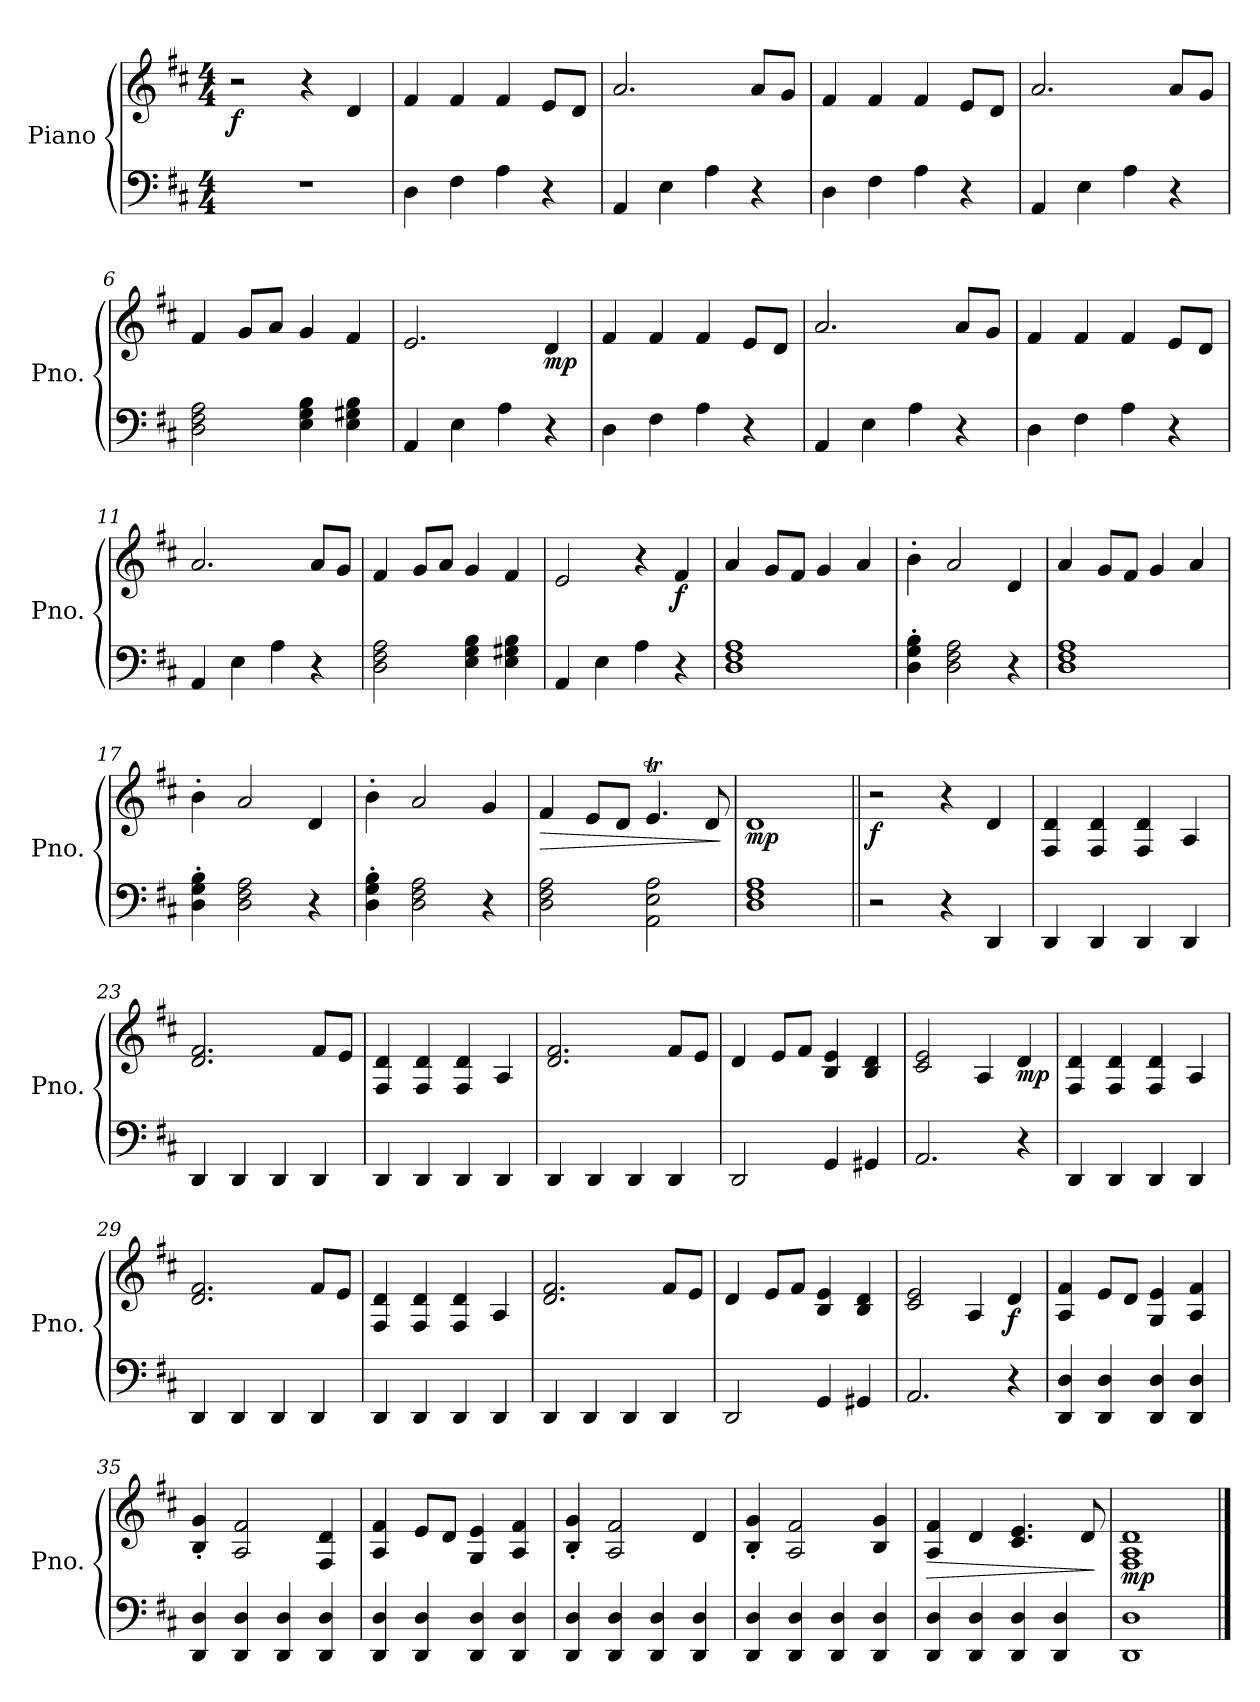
**kern	**kern	**dynam
*part1	*part1	*part1
*staff2	*staff1	*staff1/2
*I"Piano	*	*
*I'Pno.	*	*
*clefF4	*clefG2	*
*k[f#c#]	*k[f#c#]	*
*M4/4	*M4/4	*
*MM150	*MM150	*
=1	=1	=1
!	!	!LO:DY:b
1r	2r	f
.	4r	.
.	4d/	.
=2	=2	=2
4D\	4f#/	.
4F#\	4f#/	.
4A\	4f#/	.
4r	8e/L	.
.	8d/J	.
=3	=3	=3
4AA/	2.a/	.
4E\	.	.
4A\	.	.
4r	8a/L	.
.	8g/J	.
=4	=4	=4
4D\	4f#/	.
4F#\	4f#/	.
4A\	4f#/	.
4r	8e/L	.
.	8d/J	.
=5	=5	=5
4AA/	2.a/	.
4E\	.	.
4A\	.	.
4r	8a/L	.
.	8g/J	.
!!LO:LB:g=z
=6	=6	=6
2D\ 2F#\ 2A\	4f#/	.
.	8g/L	.
.	8a/J	.
4E\ 4G\ 4B\	4g/	.
4E\ 4G#X\ 4B\	4f#/	.
=7	=7	=7
4AA/	2.e/	.
4E\	.	.
4A\	.	.
!	!	!LO:DY:b
4r	4d/	mp
=8	=8	=8
4D\	4f#/	.
4F#\	4f#/	.
4A\	4f#/	.
4r	8e/L	.
.	8d/J	.
=9	=9	=9
4AA/	2.a/	.
4E\	.	.
4A\	.	.
4r	8a/L	.
.	8g/J	.
=10	=10	=10
4D\	4f#/	.
4F#\	4f#/	.
4A\	4f#/	.
4r	8e/L	.
.	8d/J	.
!!LO:LB:g=z
=11	=11	=11
4AA/	2.a/	.
4E\	.	.
4A\	.	.
4r	8a/L	.
.	8g/J	.
=12	=12	=12
2D\ 2F#\ 2A\	4f#/	.
.	8g/L	.
.	8a/J	.
4E\ 4G\ 4B\	4g/	.
4E\ 4G#X\ 4B\	4f#/	.
=13	=13	=13
4AA/	2e/	.
4E\	.	.
4A\	4r	.
!	!	!LO:DY:b
4r	4f#/	f
=14	=14	=14
1D 1F# 1A	4a/	.
.	8g/L	.
.	8f#/J	.
.	4g/	.
.	4a/	.
=15	=15	=15
4D\' 4G\' 4B\'	4b'\	.
2D\ 2F#\ 2A\	2a/	.
4r	4d/	.
!!LO:LB:g=z
=16	=16	=16
1D 1F# 1A	4a/	.
.	8g/L	.
.	8f#/J	.
.	4g/	.
.	4a/	.
=17	=17	=17
4D\' 4G\' 4B\'	4b'\	.
2D\ 2F#\ 2A\	2a/	.
4r	4d/	.
=18	=18	=18
4D\' 4G\' 4B\'	4b'\	.
2D\ 2F#\ 2A\	2a/	.
4r	4g/	.
=19	=19	=19
!	!	!LO:HP:b
2D\ 2F#\ 2A\	4f#/	>
.	8e/L	.
.	8d/J	.
2AA\ 2E\ 2A\	4.eT/	.
.	8dTTT/	.
.	.	]
=20	=20	=20
!	!	!LO:DY:b
1D 1F# 1A	1d	mp
!!LO:PB:g=z
=21||	=21||	=21||
!	!	!LO:DY:b
2r	2r	f
4r	4r	.
4DD/	4d/	.
=22	=22	=22
4DD/	4F#/ 4d/	.
4DD/	4F#/ 4d/	.
4DD/	4F#/ 4d/	.
4DD/	4A/	.
=23	=23	=23
4DD/	2.d/ 2.f#/	.
4DD/	.	.
4DD/	.	.
4DD/	8f#/L	.
.	8e/J	.
=24	=24	=24
4DD/	4F#/ 4d/	.
4DD/	4F#/ 4d/	.
4DD/	4F#/ 4d/	.
4DD/	4A/	.
=25	=25	=25
4DD/	2.d/ 2.f#/	.
4DD/	.	.
4DD/	.	.
4DD/	8f#/L	.
.	8e/J	.
!!LO:LB:g=z
=26	=26	=26
2DD/	4d/	.
.	8e/L	.
.	8f#/J	.
4GG/	4B/ 4e/	.
4GG#X/	4B/ 4d/	.
=27	=27	=27
2.AA/	2c#/ 2e/	.
.	4A/	.
!	!	!LO:DY:b
4r	4d/	mp
=28	=28	=28
4DD/	4F#/ 4d/	.
4DD/	4F#/ 4d/	.
4DD/	4F#/ 4d/	.
4DD/	4A/	.
=29	=29	=29
4DD/	2.d/ 2.f#/	.
4DD/	.	.
4DD/	.	.
4DD/	8f#/L	.
.	8e/J	.
=30	=30	=30
4DD/	4F#/ 4d/	.
4DD/	4F#/ 4d/	.
4DD/	4F#/ 4d/	.
4DD/	4A/	.
!!LO:LB:g=z
=31	=31	=31
4DD/	2.d/ 2.f#/	.
4DD/	.	.
4DD/	.	.
4DD/	8f#/L	.
.	8e/J	.
=32	=32	=32
2DD/	4d/	.
.	8e/L	.
.	8f#/J	.
4GG/	4B/ 4e/	.
4GG#X/	4B/ 4d/	.
=33	=33	=33
2.AA/	2c#/ 2e/	.
.	4A/	.
!	!	!LO:DY:b
4r	4d/	f
=34	=34	=34
4DD/ 4D/	4A/ 4f#/	.
4DD/ 4D/	8e/L	.
.	8d/J	.
4DD/ 4D/	4G/ 4e/	.
4DD/ 4D/	4A/ 4f#/	.
=35	=35	=35
4DD/ 4D/	4B/' 4g/'	.
4DD/ 4D/	2A/ 2f#/	.
4DD/ 4D/	.	.
4DD/ 4D/	4F#/ 4d/	.
!!LO:LB:g=z
=36	=36	=36
4DD/ 4D/	4A/ 4f#/	.
4DD/ 4D/	8e/L	.
.	8d/J	.
4DD/ 4D/	4G/ 4e/	.
4DD/ 4D/	4A/ 4f#/	.
=37	=37	=37
4DD/ 4D/	4B/' 4g/'	.
4DD/ 4D/	2A/ 2f#/	.
4DD/ 4D/	.	.
4DD/ 4D/	4d/	.
=38	=38	=38
4DD/ 4D/	4B/' 4g/'	.
4DD/ 4D/	2A/ 2f#/	.
4DD/ 4D/	.	.
4DD/ 4D/	4B/ 4g/	.
=39	=39	=39
!	!	!LO:HP:b
4DD/ 4D/	4A/ 4f#/	>
4DD/ 4D/	4d/	.
4DD/ 4D/	4.c#/ 4.e/	.
4DD/ 4D/	.	.
.	8d/	.
.	.	]
=40	=40	=40
!	!	!LO:DY:b
1DD 1D	1F# 1A 1d	mp
==	==	==
*-	*-	*-
